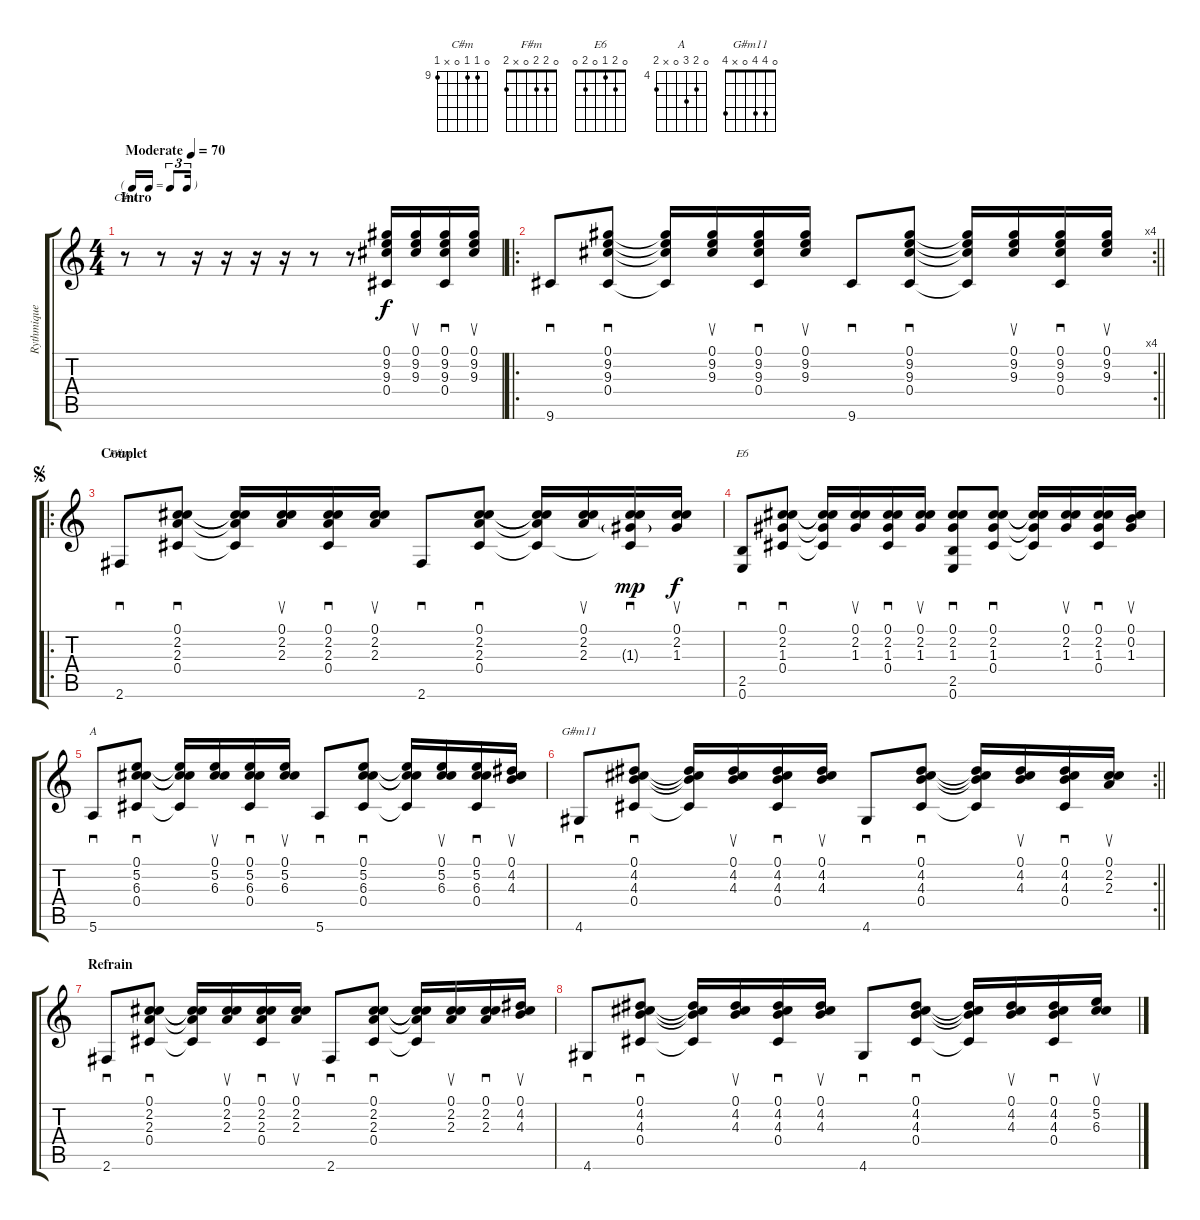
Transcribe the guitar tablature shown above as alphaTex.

\track ("Rythmique" "Rythmique") {instrument acousticguitarsteel}
\staff {score tabs}
\tuning (Db4 B3 G3 Db3 A2 E2) {hide}
\chord ("C#m" 0 9 9 0 x 9) {firstfret 9}
\chord ("F#m" 0 2 2 0 x 2)
\chord ("E6" 0 2 1 0 2 0)
\chord ("A" 0 5 6 0 x 5) {firstfret 4}
\chord ("G#m11" 0 4 4 0 x 4)
\ts (4 4)
\tf triplet16th
\section ("" "Intro")
\tempo (70 "Moderate")
\clef g2
\ks c
r.8{ch "C#m" dy f instrument acousticguitarsteel} r.8 r.16 r.16 r.16 r.16 r.8 r.8 (0.1 9.2 9.3 0.4).16 (0.1 9.2 9.3).16{su} (0.1 9.2 9.3 0.4).16{sd} (0.1 9.2 9.3).16{su} |
\ro
\rc 4
\barLineRight lightlight
9.6.8{sd} (0.1 9.2 9.3 0.4).8{sd} (0.1{t} 9.2{t} 9.3{t} 0.4{t}).16 (0.1 9.2 9.3).16{su} (0.1 9.2 9.3 0.4).16{sd} (0.1 9.2 9.3).16{su} 9.6.8{sd} (0.1 9.2 9.3 0.4).8{sd} (0.1{t} 9.2{t} 9.3{t} 0.4{t}).16 (0.1 9.2 9.3).16{su} (0.1 9.2 9.3 0.4).16{sd} (0.1 9.2 9.3).16{su} |
\ro
\section ("" "Couplet")
\jump segno
2.6.8{sd ch "F#m"} (0.1 2.2 2.3 0.4).8{sd} (0.1{t} 2.2{t} 2.3{t} 0.4{t}).16 (0.1 2.2 2.3).16{su} (0.1 2.2 2.3 0.4).16{sd} (0.1 2.2 2.3).16{su} 2.6.8{sd} (0.1 2.2 2.3 0.4).8{sd} (0.1{t} 2.2{t} 2.3{t} 0.4{t}).16 (0.1 2.2 2.3).16{su} (0.1{t} 2.2{t} 1.3{g} 0.4{t}).16{sd dy mp} (0.1 2.2 1.3).16{su dy f} |
(2.5 0.6).8{sd ch "E6"} (0.1 2.2 1.3 0.4).8{sd} (0.1{t} 2.2{t} 1.3{t} 0.4{t}).16 (0.1 2.2 1.3).16{su} (0.1 2.2 1.3 0.4).16{sd} (0.1 2.2 1.3).16{su} (0.1 2.2 1.3 2.5 0.6).8{sd} (0.1 2.2 1.3 0.4).8{sd} (0.1{t} 2.2{t} 1.3{t} 0.4{t}).16 (0.1 2.2 1.3).16{su} (0.1 2.2 1.3 0.4).16{sd} (0.1 0.2 1.3).16{su} |
5.6.8{sd ch "A"} (0.1 5.2 6.3 0.4).8{sd} (0.1{t} 5.2{t} 6.3{t} 0.4{t}).16 (0.1 5.2 6.3).16{su} (0.1 5.2 6.3 0.4).16{sd} (0.1 5.2 6.3).16{su} 5.6.8{sd} (0.1 5.2 6.3 0.4).8{sd} (0.1{t} 5.2{t} 6.3{t} 0.4{t}).16 (0.1 5.2 6.3).16{su} (0.1 5.2 6.3 0.4).16{sd} (0.1 4.2 4.3).16{su} |
\rc 2
\barLineRight lightlight
4.6.8{sd ch "G#m11"} (0.1 4.2 4.3 0.4).8{sd} (0.1{t} 4.2{t} 4.3{t} 0.4{t}).16 (0.1 4.2 4.3).16{su} (0.1 4.2 4.3 0.4).16{sd} (0.1 4.2 4.3).16{su} 4.6.8{sd} (0.1 4.2 4.3 0.4).8{sd} (0.1{t} 4.2{t} 4.3{t} 0.4{t}).16 (0.1 4.2 4.3).16{su} (0.1 4.2 4.3 0.4).16{sd} (0.1 2.2 2.3).16{su} |
\section ("" "Refrain")
2.6.8{sd} (0.1 2.2 2.3 0.4).8{sd} (0.1{t} 2.2{t} 2.3{t} 0.4{t}).16 (0.1 2.2 2.3).16{su} (0.1 2.2 2.3 0.4).16{sd} (0.1 2.2 2.3).16{su} 2.6.8{sd} (0.1 2.2 2.3 0.4).8{sd} (0.1{t} 2.2{t} 2.3{t} 0.4{t}).16 (0.1 2.2 2.3).16{su} (0.1 2.2 2.3).16{sd} (0.1 4.2 4.3).16{su} |
4.6.8{sd} (0.1 4.2 4.3 0.4).8{sd} (0.1{t} 4.2{t} 4.3{t} 0.4{t}).16 (0.1 4.2 4.3).16{su} (0.1 4.2 4.3 0.4).16{sd} (0.1 4.2 4.3).16{su} 4.6.8{sd} (0.1 4.2 4.3 0.4).8{sd} (0.1{t} 4.2{t} 4.3{t} 0.4{t}).16 (0.1 4.2 4.3).16{su} (0.1 4.2 4.3 0.4).16{sd} (0.1 5.2 6.3).16{su}
